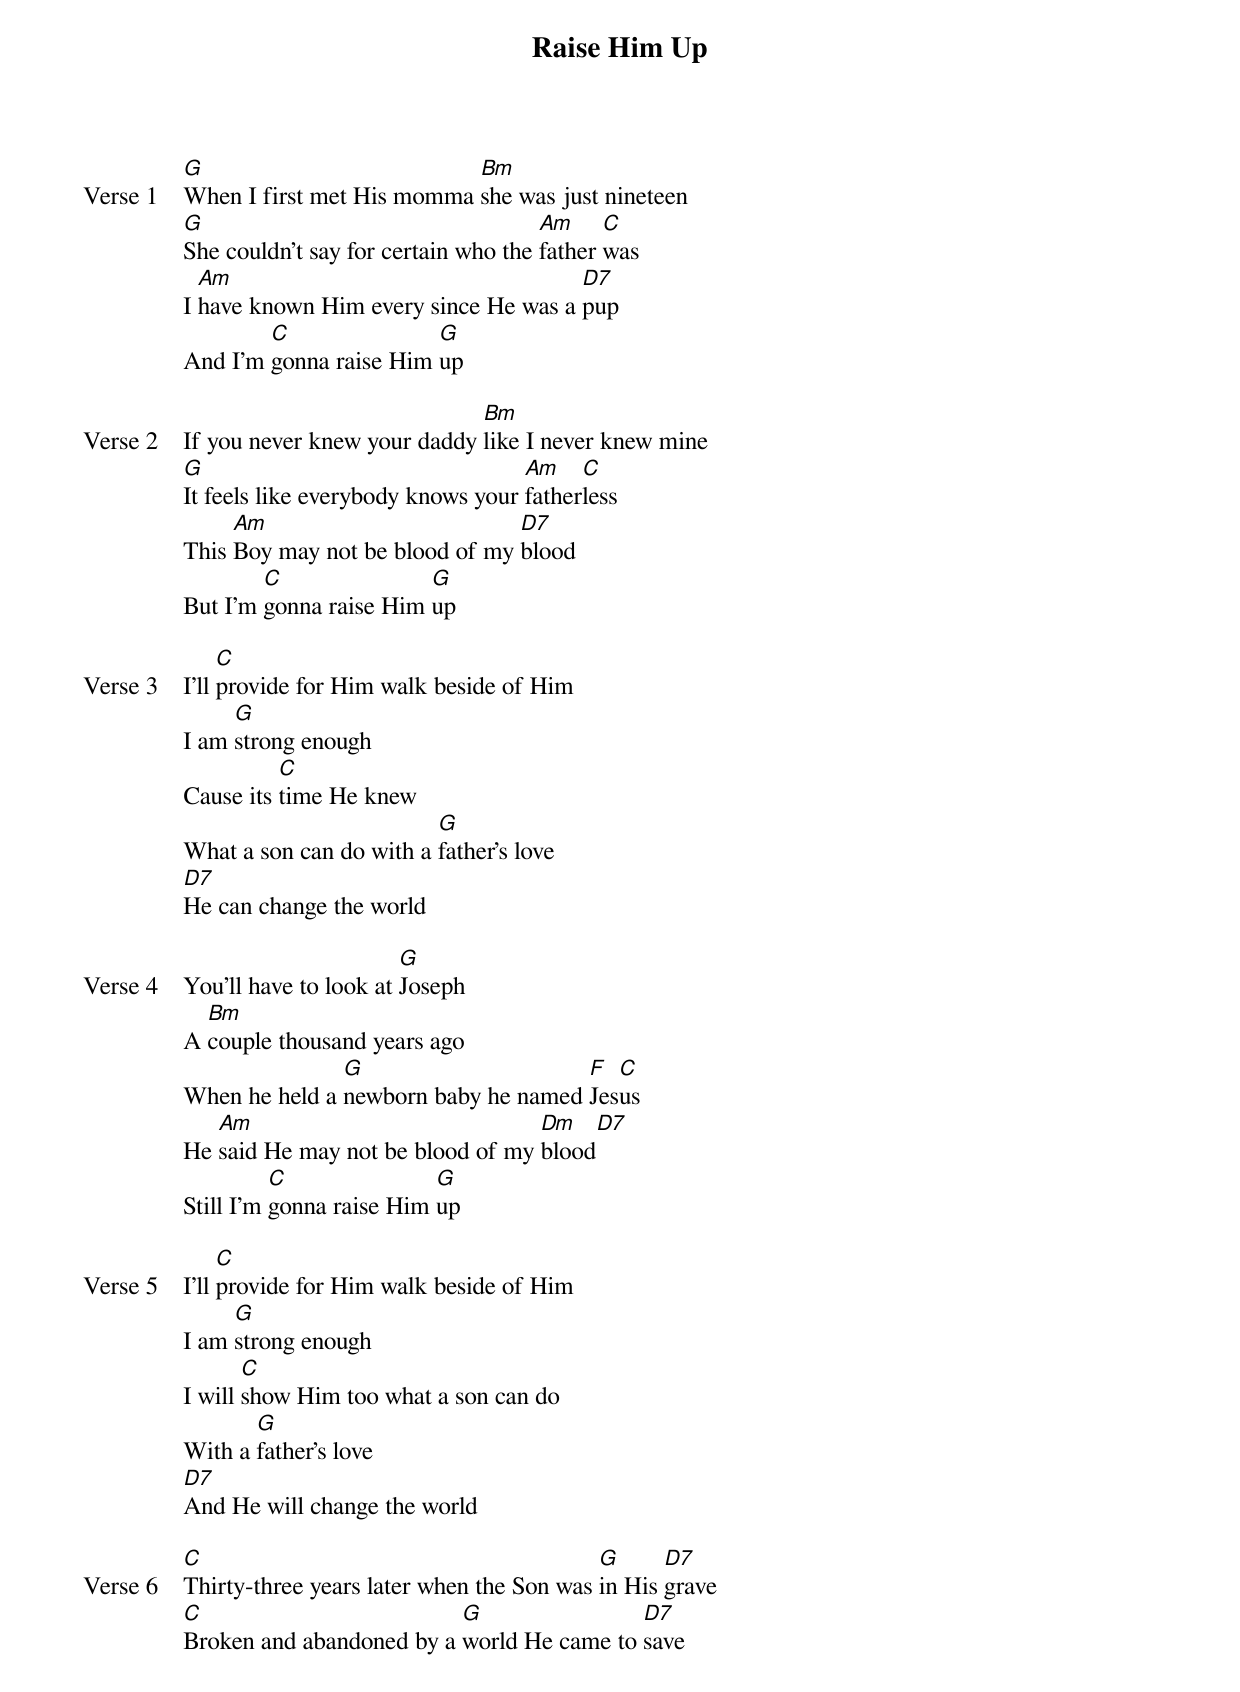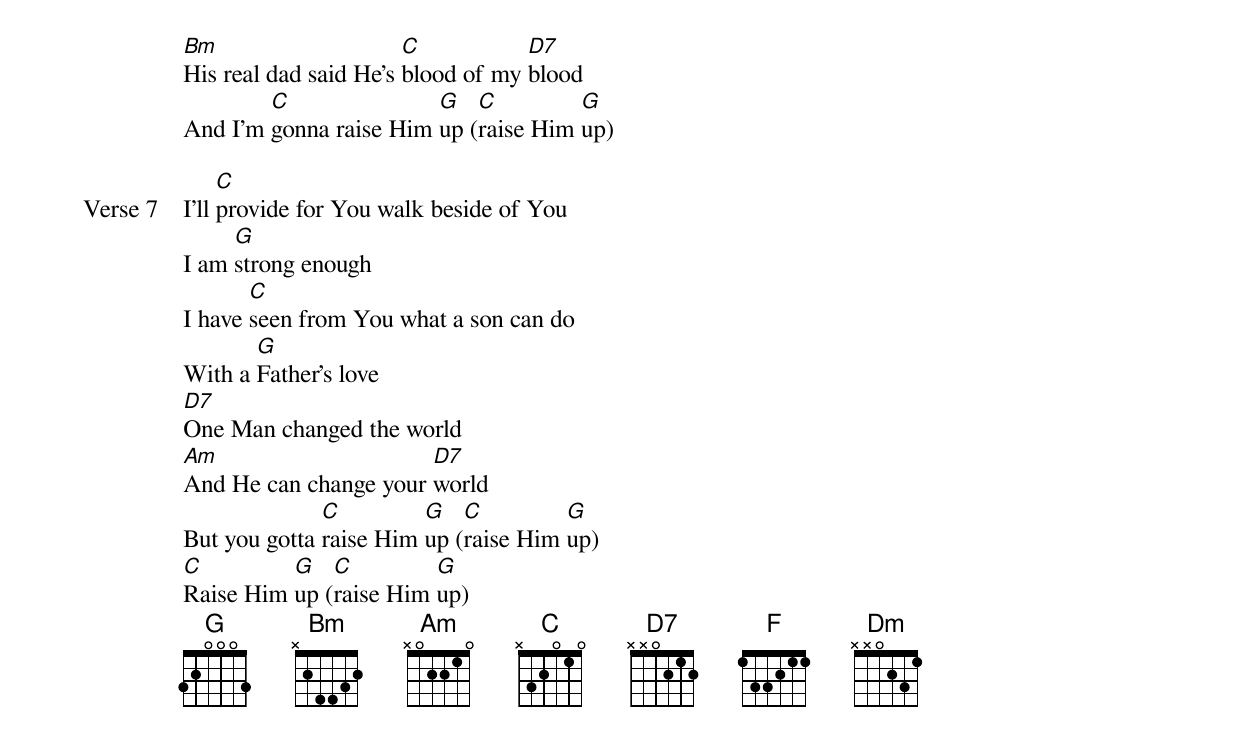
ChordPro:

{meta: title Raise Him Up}
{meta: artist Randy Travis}
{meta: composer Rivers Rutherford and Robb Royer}
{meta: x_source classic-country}
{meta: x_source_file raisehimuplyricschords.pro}
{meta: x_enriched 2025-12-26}

{start_of_verse: Verse 1}
[G]When I first met His momma [Bm]she was just nineteen
[G]She couldn't say for certain who the [Am]father [C]was
I [Am]have known Him every since He was a [D7]pup
And I'm [C]gonna raise Him [G]up
{end_of_verse}

{start_of_verse: Verse 2}
If you never knew your daddy [Bm]like I never knew mine
[G]It feels like everybody knows your [Am]father[C]less
This [Am]Boy may not be blood of my [D7]blood
But I'm [C]gonna raise Him [G]up
{end_of_verse}

{start_of_verse: Verse 3}
I'll [C]provide for Him walk beside of Him
I am [G]strong enough
Cause its [C]time He knew
What a son can do with a [G]father's love
[D7]He can change the world
{end_of_verse}

{start_of_verse: Verse 4}
You’ll have to look at [G]Joseph
A [Bm]couple thousand years ago
When he held a [G]newborn baby he named [F]Jes[C]us
He [Am]said He may not be blood of my [Dm]blood[D7]
Still I'm [C]gonna raise Him [G]up
{end_of_verse}

{start_of_verse: Verse 5}
I'll [C]provide for Him walk beside of Him
I am [G]strong enough
I will [C]show Him too what a son can do
With a [G]father’s love
[D7]And He will change the world
{end_of_verse}

{start_of_verse: Verse 6}
[C]Thirty-three years later when the Son was [G]in His [D7]grave
[C]Broken and abandoned by a [G]world He came to [D7]save
[Bm]His real dad said He's [C]blood of my [D7]blood
And I'm [C]gonna raise Him [G]up ([C]raise Him [G]up)
{end_of_verse}

{start_of_verse: Verse 7}
I'll [C]provide for You walk beside of You
I am [G]strong enough
I have [C]seen from You what a son can do
With a [G]Father's love
[D7]One Man changed the world
[Am]And He can change your [D7]world
But you gotta [C]raise Him [G]up ([C]raise Him [G]up)
[C]Raise Him [G]up ([C]raise Him [G]up)
{end_of_verse}
